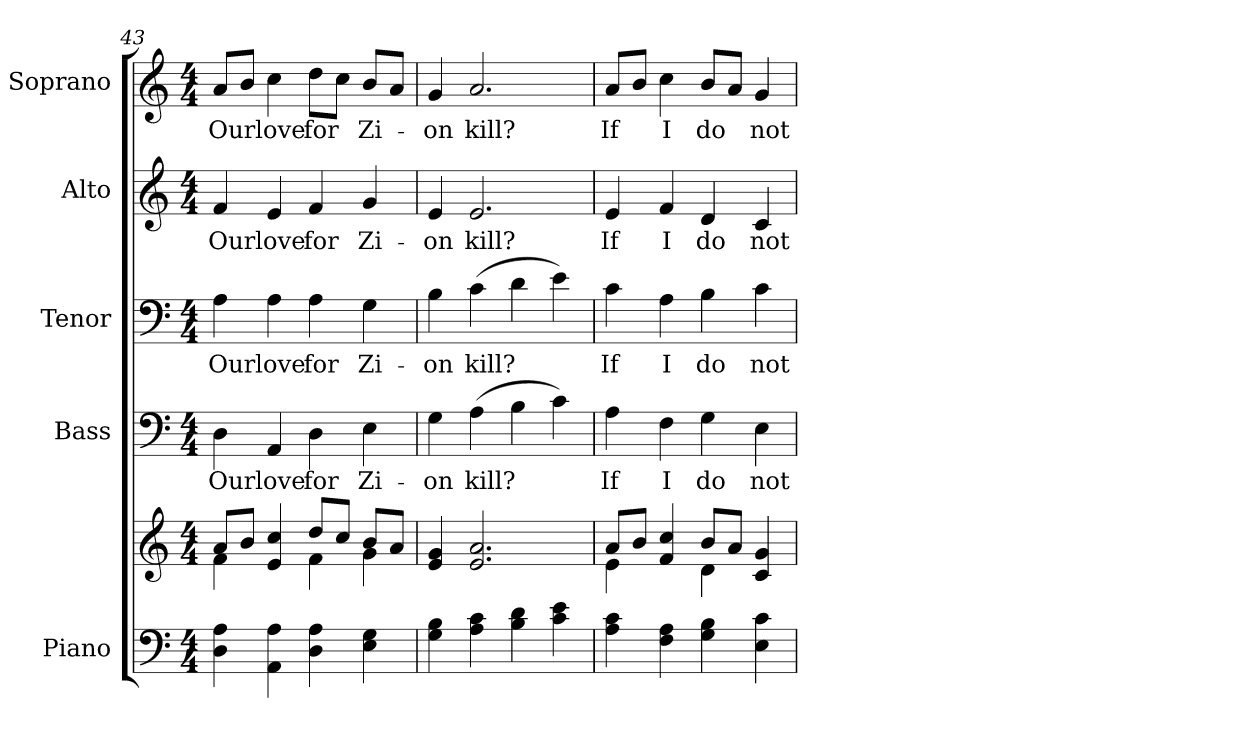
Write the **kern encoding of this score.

**kern	**kern	**kern	**text	**kern	**text	**kern	**text	**kern	**text
*part5	*part5	*part4	*part4	*part3	*part3	*part2	*part2	*part1	*part1
*staff6	*staff5	*staff4	*staff4	*staff3	*staff3	*staff2	*staff2	*staff1	*staff1
*I"Piano	*	*I"Bass	*	*I"Tenor	*	*I"Alto	*	*I"Soprano	*
*I'Pno.	*	*I'B.	*	*I'T.	*	*I'A.	*	*I'S.	*
*clefF4	*clefG2	*clefF4	*	*clefF4	*	*clefG2	*	*clefG2	*
*k[]	*k[]	*k[]	*	*k[]	*	*k[]	*	*k[]	*
*C:	*C:	*C:	*	*C:	*	*C:	*	*C:	*
*M4/4	*M4/4	*M4/4	*	*M4/4	*	*M4/4	*	*M4/4	*
=43	=43	=43	=43	=43	=43	=43	=43	=43	=43
*	*^	*	*	*	*	*	*	*	*
!	!	!	!	!LO:LY:b:color=#000000	!	!	!	!	!	!
!	!	!	!	!	!	!LO:LY:b:color=#000000	!	!	!	!
!	!	!	!	!	!	!	!	!LO:LY:b:color=#000000	!	!
!	!	!	!	!	!	!	!	!	!	!LO:LY:b:color=#000000
4Di\ 4Ai	8ai/L	4fi\	4Di\	Our	4Ai\	Our	4fi/	Our	8ai/L	Our
.	8bi/J	.	.	.	.	.	.	.	8bi/J	.
!	!	!	!	!LO:LY:b:color=#000000	!	!	!	!	!	!
!	!	!	!	!	!	!LO:LY:b:color=#000000	!	!	!	!
!	!	!	!	!	!	!	!	!LO:LY:b:color=#000000	!	!
!	!	!	!	!	!	!	!	!	!	!LO:LY:b:color=#000000
4AAi\ 4Ai	4ei/ 4cci	4ryy	4AAi/	love	4Ai\	love	4ei/	love	4cci\	love
!	!	!	!	!LO:LY:b:color=#000000	!	!	!	!	!	!
!	!	!	!	!	!	!LO:LY:b:color=#000000	!	!	!	!
!	!	!	!	!	!	!	!	!LO:LY:b:color=#000000	!	!
!	!	!	!	!	!	!	!	!	!	!LO:LY:b:color=#000000
4Di\ 4Ai	8ddi/L	4fi\	4Di\	for	4Ai\	for	4fi/	for	8ddi\L	for
.	8cci/J	.	.	.	.	.	.	.	8cci\J	.
!	!	!	!	!LO:LY:b:color=#000000	!	!	!	!	!	!
!	!	!	!	!	!	!LO:LY:b:color=#000000	!	!	!	!
!	!	!	!	!	!	!	!	!LO:LY:b:color=#000000	!	!
!	!	!	!	!	!	!	!	!	!	!LO:LY:b:color=#000000
4Ei\ 4Gi	8bi/L	4gi\	4Ei\	Zi-	4Gi\	Zi-	4gi/	Zi-	8bi/L	Zi-
.	8ai/J	.	.	.	.	.	.	.	8ai/J	.
*	*v	*v	*	*	*	*	*	*	*	*
=44	=44	=44	=44	=44	=44	=44	=44	=44	=44
!	!	!	!LO:LY:b:color=#000000	!	!	!	!	!	!
!	!	!	!	!	!LO:LY:b:color=#000000	!	!	!	!
!	!	!	!	!	!	!	!LO:LY:b:color=#000000	!	!
!	!	!	!	!	!	!	!	!	!LO:LY:b:color=#000000
4Gi\ 4Bi	4ei/ 4gi	4Gi\	-on	4Bi\	-on	4ei/	-on	4gi/	-on
!	!	!	!LO:LY:b:color=#000000	!	!	!	!	!	!
!	!	!	!	!	!LO:LY:b:color=#000000	!	!	!	!
!	!	!	!	!	!	!	!LO:LY:b:color=#000000	!	!
!	!	!	!	!	!	!	!	!	!LO:LY:b:color=#000000
4Ai\ 4ci	2.ei/ 2.ai	(4Ai\	kill?	(4ci\	kill?	2.ei/	kill?	2.ai/	kill?
4Bi\ 4di	.	4Bi\	.	4di\	.	.	.	.	.
4ci\ 4ei	.	4ci\)	.	4ei\)	.	.	.	.	.
!!LO:PB:g=z
=45	=45	=45	=45	=45	=45	=45	=45	=45	=45
*	*^	*	*	*	*	*	*	*	*
!	!	!	!	!LO:LY:b:color=#000000	!	!	!	!	!	!
!	!	!	!	!	!	!LO:LY:b:color=#000000	!	!	!	!
!	!	!	!	!	!	!	!	!LO:LY:b:color=#000000	!	!
!	!	!	!	!	!	!	!	!	!	!LO:LY:b:color=#000000
4Ai\ 4ci	8ai/L	4ei\	4Ai\	If	4ci\	If	4ei/	If	8ai/L	If
.	8bi/J	.	.	.	.	.	.	.	8bi/J	.
!	!	!	!	!LO:LY:b:color=#000000	!	!	!	!	!	!
!	!	!	!	!	!	!LO:LY:b:color=#000000	!	!	!	!
!	!	!	!	!	!	!	!	!LO:LY:b:color=#000000	!	!
!	!	!	!	!	!	!	!	!	!	!LO:LY:b:color=#000000
4Fi\ 4Ai	4fi/ 4cci	4ryy	4Fi\	I	4Ai\	I	4fi/	I	4cci\	I
!	!	!	!	!LO:LY:b:color=#000000	!	!	!	!	!	!
!	!	!	!	!	!	!LO:LY:b:color=#000000	!	!	!	!
!	!	!	!	!	!	!	!	!LO:LY:b:color=#000000	!	!
!	!	!	!	!	!	!	!	!	!	!LO:LY:b:color=#000000
4Gi\ 4Bi	8bi/L	4di\	4Gi\	do	4Bi\	do	4di/	do	8bi/L	do
.	8ai/J	.	.	.	.	.	.	.	8ai/J	.
!	!	!	!	!LO:LY:b:color=#000000	!	!	!	!	!	!
!	!	!	!	!	!	!LO:LY:b:color=#000000	!	!	!	!
!	!	!	!	!	!	!	!	!LO:LY:b:color=#000000	!	!
!	!	!	!	!	!	!	!	!	!	!LO:LY:b:color=#000000
4Ei\ 4ci	4ci/ 4gi	4ryy	4Ei\	not	4ci\	not	4ci/	not	4gi/	not
*	*v	*v	*	*	*	*	*	*	*	*
=	=	=	=	=	=	=	=	=	=
*-	*-	*-	*-	*-	*-	*-	*-	*-	*-
